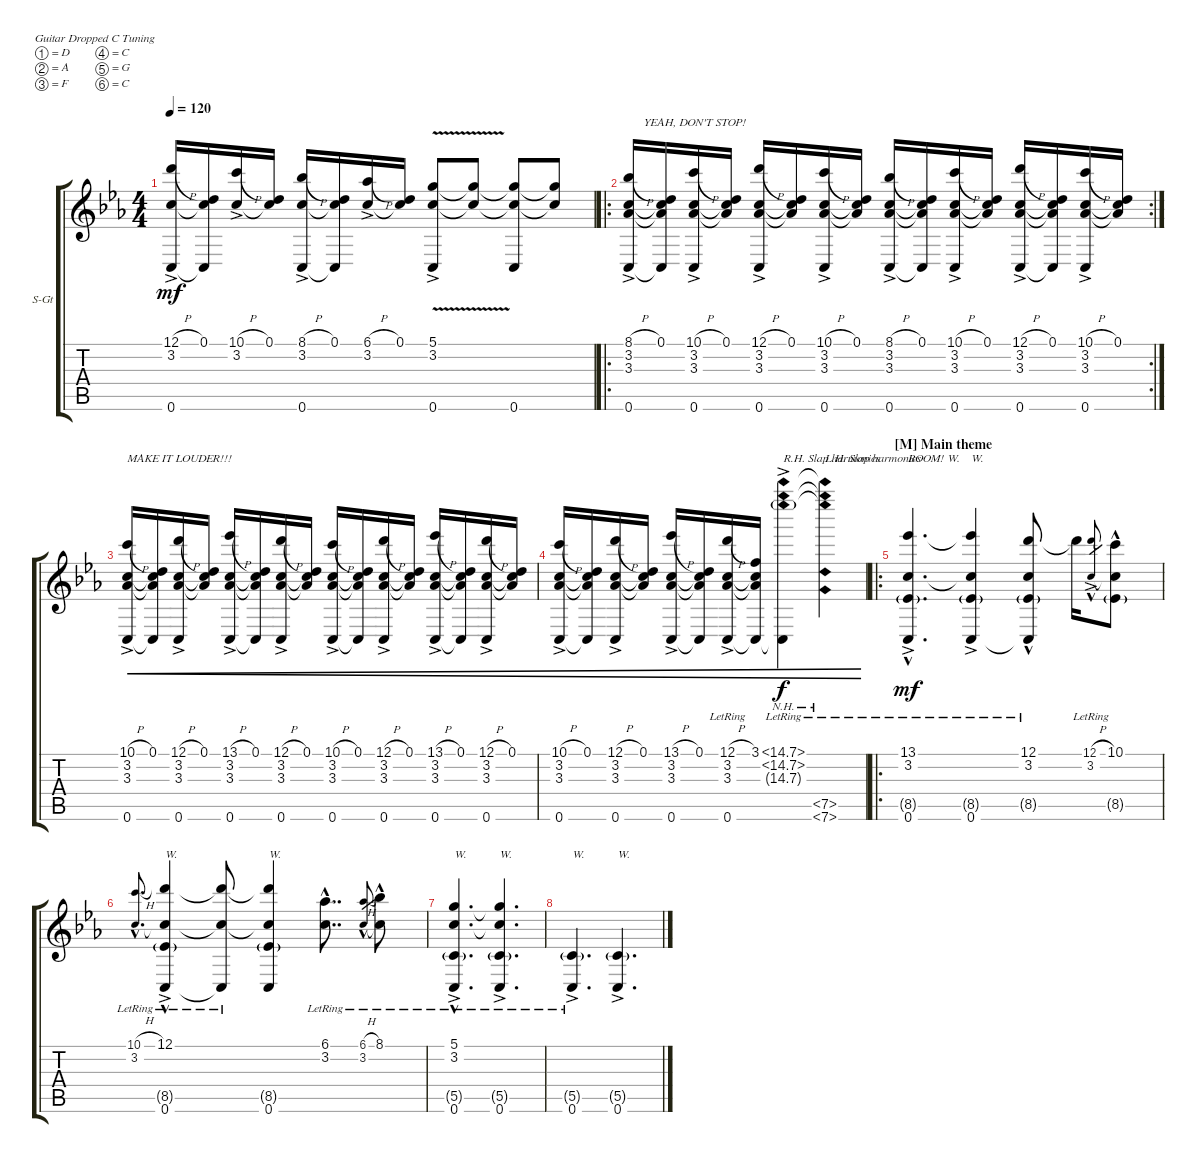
\defaultSystemsLayout 4
\bracketExtendMode groupsimilarinstruments
\firstSystemTrackNameOrientation horizontal
\otherSystemsTrackNameOrientation horizontal
\track ("Steel Guitar" "S-Gt") {instrument acousticguitarsteel}
\staff {score tabs}
\tuning (D4 A3 F3 C3 G2 C2)
\ts (4 4)
\tempo 120
\clef g2
\ks eb
(12.1{h ac} 0.6 3.2).16{dy mf} (0.1 0.6{t} 3.2{t}).16 (10.1{h ac} 3.2).16 (0.1 3.2{t}).16 (8.1{h ac} 0.6 3.2).16 (0.1 0.6{t} 3.2{t}).16 (6.1{h ac} 3.2).16 (0.1 3.2{t}).16 (5.1{v ac} 0.6 3.2).8 (5.1{t} 3.2{t}).8 (0.6 5.1{t} 3.2{t}).8 (5.1{t} 3.2{t}).8 |
\ro
\rc 2
(8.1{h ac} 0.6 3.3 3.2).16{txt "     YEAH, DON'T STOP!"} (0.1 3.2{t} 0.6{t} 3.3{t}).16 (10.1{h ac} 3.3 0.6 3.2).16 (0.1 3.2{t} 3.3{t}).16 (12.1{h ac} 0.6 3.3 3.2).16 (0.1 3.2{t} 3.3{t}).16 (10.1{h ac} 3.3 0.6 3.2).16 (0.1 3.2{t} 3.3{t}).16 (8.1{h ac} 0.6 3.3 3.2).16 (0.1 3.2{t} 0.6{t} 3.3{t}).16 (10.1{h ac} 3.3 0.6 3.2).16 (0.1 3.2{t} 3.3{t}).16 (12.1{h ac} 0.6 3.3 3.2).16 (0.1 3.2{t} 0.6{t} 3.3{t}).16 (10.1{h ac} 3.3 0.6 3.2).16 (0.1 3.2{t} 3.3{t}).16 |
(10.1{h ac} 0.6 3.3 3.2).16{txt "MAKE IT LOUDER!!!" cre} (0.1 3.2{t} 0.6{t} 3.3{t}).16{cre} (12.1{h ac} 3.3 0.6 3.2).16{cre} (0.1 3.2{t} 3.3{t}).16{cre} (13.1{h ac} 0.6 3.3 3.2).16{cre} (0.1 3.2{t} 0.6{t} 3.3{t}).16{cre} (12.1{h ac} 3.3 0.6 3.2).16{cre} (0.1 3.2{t} 3.3{t}).16{cre} (10.1{h ac} 0.6 3.3 3.2).16{cre} (0.1 3.2{t} 0.6{t} 3.3{t}).16{cre} (12.1{h ac} 3.3 0.6 3.2).16{cre} (0.1 3.2{t} 3.3{t}).16{cre} (13.1{h ac} 0.6 3.3 3.2).16{cre} (0.1 3.2{t} 0.6{t} 3.3{t}).16{cre} (12.1{h ac} 3.3 0.6 3.2).16{cre} (0.1 3.2{t} 3.3{t}).16{cre} |
(10.1{h ac} 0.6 3.3 3.2).16{cre} (0.1 3.2{t} 0.6{t} 3.3{t}).16{cre} (12.1{h ac} 3.3 0.6 3.2).16{cre} (0.1 3.2{t} 3.3{t}).16{cre} (13.1{h ac} 0.6 3.3 3.2).16{cre} (0.1 3.2{t} 0.6{t} 3.3{t}).16{cre} (12.1{h ac lr} 3.3 0.6 3.2).16{cre} (3.1 0.6{t} 3.2{t} 3.3{t}).16{cre} (15.2{nh ac lr} 15.3{nh g lr} 15.1{nh ac} 0.6{t}).4{txt "R.H. Slap harmonics" cre dy f} (7.6{nh} 7.5{nh lr} 15.1{nh t} 15.2{nh lr t} 15.3{nh lr t}).4{txt "L.H. Slap harmonics" cre} |
\ro
\section ("M" "Main theme")
(0.6{ac lr} 8.5{g} 13.1{hac lr} 3.2{hac lr}).4{d txt "BOOM! W." dy mf} (0.6{ac lr} 8.5{g} 13.1{t} 3.2{t}).4{txt "W."} (12.1{hac lr} 8.5{g} 0.6{t} 3.2{hac lr}).8 12.1{t}.16 (12.1{h ac lr} 3.2{hac lr}).8{gr} (10.1{hac lr} 8.5{g} 3.2{t}).8 |
(10.1{h hac lr} 3.2{lr}).8{d gr onbeat} (0.6{ac lr} 8.5{g} 12.1{hac lr} 3.2{lr t}).4{txt "W."} (12.1{t} 3.2{t} 0.6{lr t}).8 (0.6 8.5{g} 12.1{t} 3.2{t}).4{txt "W."} (6.1{hac lr} 3.2{hac lr}).8{dd} (6.1{h hac lr} 3.2{hac lr}).8{gr} (8.1{hac lr} 3.2{t}).8 |
(0.6{ac lr} 5.1{hac lr} 5.5{g} 3.2{hac lr}).4{d txt "W."} (0.6{ac lr} 5.5{g} 5.1{t} 3.2{t}).4{d txt "W."} |
(0.6{ac lr} 5.5{g}).4{d txt "W."} (0.6{ac} 5.5{g}).4{d txt "W."}
